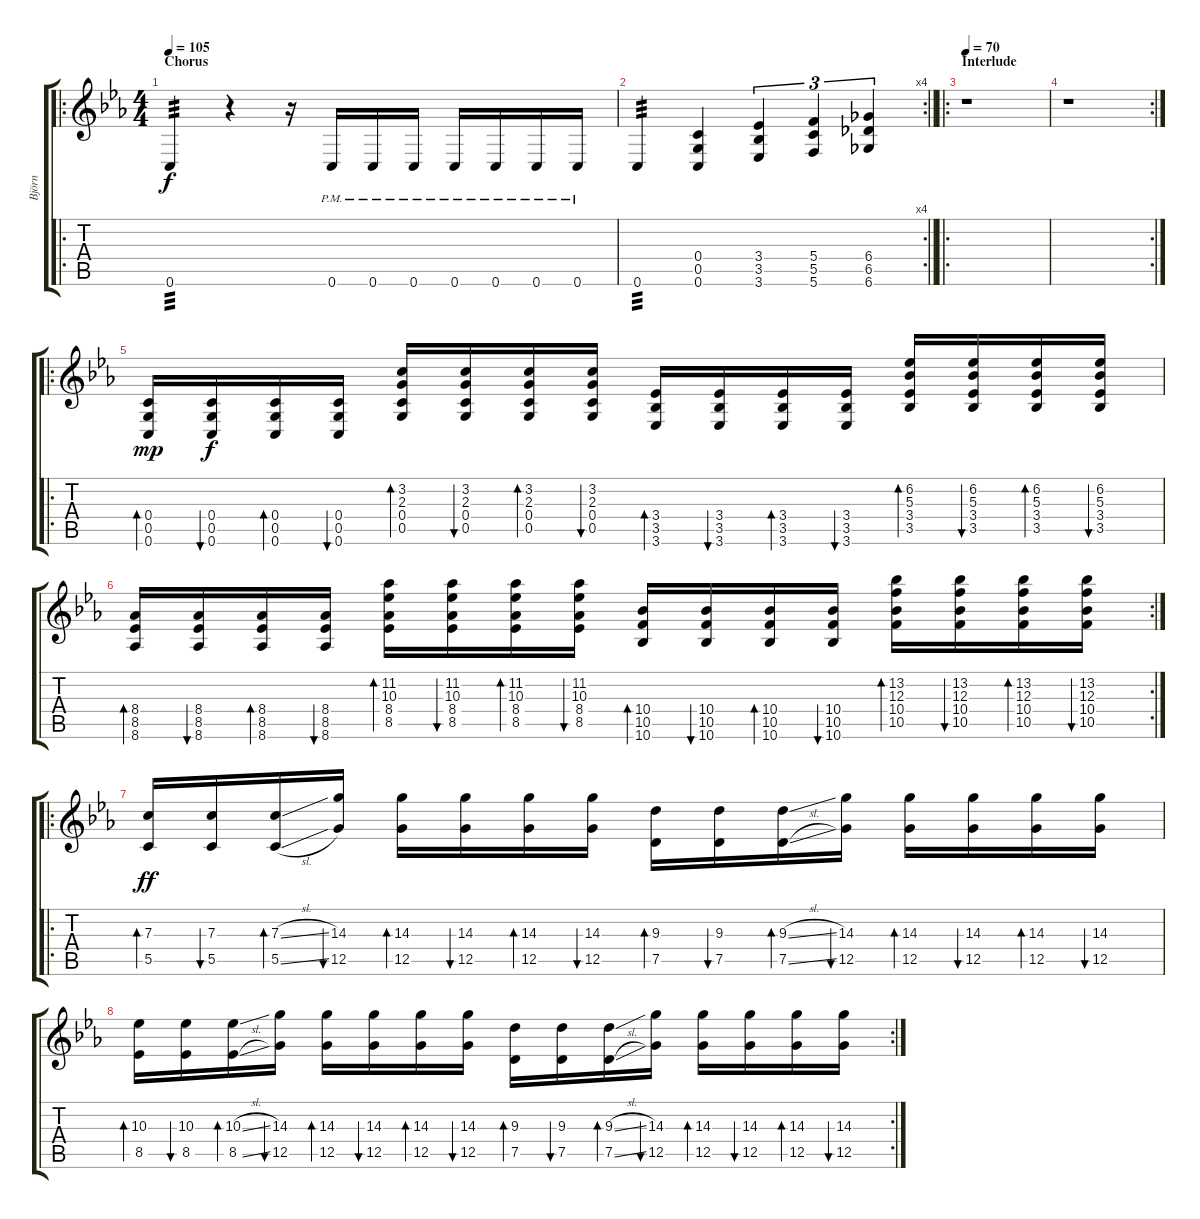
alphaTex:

\track ("Björn" "Björn") {instrument distortionguitar}
\staff {score tabs}
\tuning (D4 A3 F3 C3 G2 C2) {hide}
\ro
\ts (4 4)
\section ("" "Chorus")
\tempo 105
\clef g2
\ks cminor
0.6.4{tp 3 dy f} r.4 r.16 0.6{pm}.16 0.6{pm}.16 0.6{pm}.16 0.6{pm}.16 0.6{pm}.16 0.6{pm}.16 0.6{pm}.16 |
\rc 4
\barLineRight lightlight
0.6.4{tp 3} (0.4 0.5 0.6).4 (3.4 3.5 3.6).4{tu (3 2)} (5.4 5.5 5.6).4{tu (3 2)} (6.4 6.5 6.6).4{tu (3 2)} |
\ro
\section ("" "Interlude")
\tempo 70
r.1 |
\rc 2
r.1 |
\ro
(0.4 0.5 0.6).16{bd 60 dy mp} (0.4 0.5 0.6).16{bu 60 dy f} (0.4 0.5 0.6).16{bd 60} (0.4 0.5 0.6).16{bu 60} (3.2 2.3 0.4 0.5).16{bd 60} (3.2 2.3 0.4 0.5).16{bu 60} (3.2 2.3 0.4 0.5).16{bd 60} (3.2 2.3 0.4 0.5).16{bu 60} (3.4 3.5 3.6).16{bd 60} (3.4 3.5 3.6).16{bu 60} (3.4 3.5 3.6).16{bd 60} (3.4 3.5 3.6).16{bu 60} (6.2 5.3 3.4 3.5).16{bd 60} (6.2 5.3 3.4 3.5).16{bu 60} (6.2 5.3 3.4 3.5).16{bd 60} (6.2 5.3 3.4 3.5).16{bu 60} |
\rc 2
(8.4 8.5 8.6).16{bd 60} (8.4 8.5 8.6).16{bu 60} (8.4 8.5 8.6).16{bd 60} (8.4 8.5 8.6).16{bu 60} (11.2 10.3 8.4 8.5).16{bd 60} (11.2 10.3 8.4 8.5).16{bu 60} (11.2 10.3 8.4 8.5).16{bd 60} (11.2 10.3 8.4 8.5).16{bu 60} (10.4 10.5 10.6).16{bd 60} (10.4 10.5 10.6).16{bu 60} (10.4 10.5 10.6).16{bd 60} (10.4 10.5 10.6).16{bu 60} (13.2 12.3 10.4 10.5).16{bd 60} (13.2 12.3 10.4 10.5).16{bu 60} (13.2 12.3 10.4 10.5).16{bd 60} (13.2 12.3 10.4 10.5).16{bu 60} |
\ro
(7.3 5.5).16{bd 60 dy ff} (7.3 5.5).16{bu 60} (7.3{sl} 5.5{sl}).16{bd 60} (14.3 12.5).16{bu 60} (14.3 12.5).16{bd 60} (14.3 12.5).16{bu 60} (14.3 12.5).16{bd 60} (14.3 12.5).16{bu 60} (9.3 7.5).16{bd 60} (9.3 7.5).16{bu 60} (9.3{sl} 7.5{sl}).16{bd 60} (14.3 12.5).16{bu 60} (14.3 12.5).16{bd 60} (14.3 12.5).16{bu 60} (14.3 12.5).16{bd 60} (14.3 12.5).16{bu 60} |
\rc 2
(10.3 8.5).16{bd 60} (10.3 8.5).16{bu 60} (10.3{sl} 8.5{sl}).16{bd 60} (14.3 12.5).16{bu 60} (14.3 12.5).16{bd 60} (14.3 12.5).16{bu 60} (14.3 12.5).16{bd 60} (14.3 12.5).16{bu 60} (9.3 7.5).16{bd 60} (9.3 7.5).16{bu 60} (9.3{sl} 7.5{sl}).16{bd 60} (14.3 12.5).16{bu 60} (14.3 12.5).16{bd 60} (14.3 12.5).16{bu 60} (14.3 12.5).16{bd 60} (14.3 12.5).16{bu 60}
